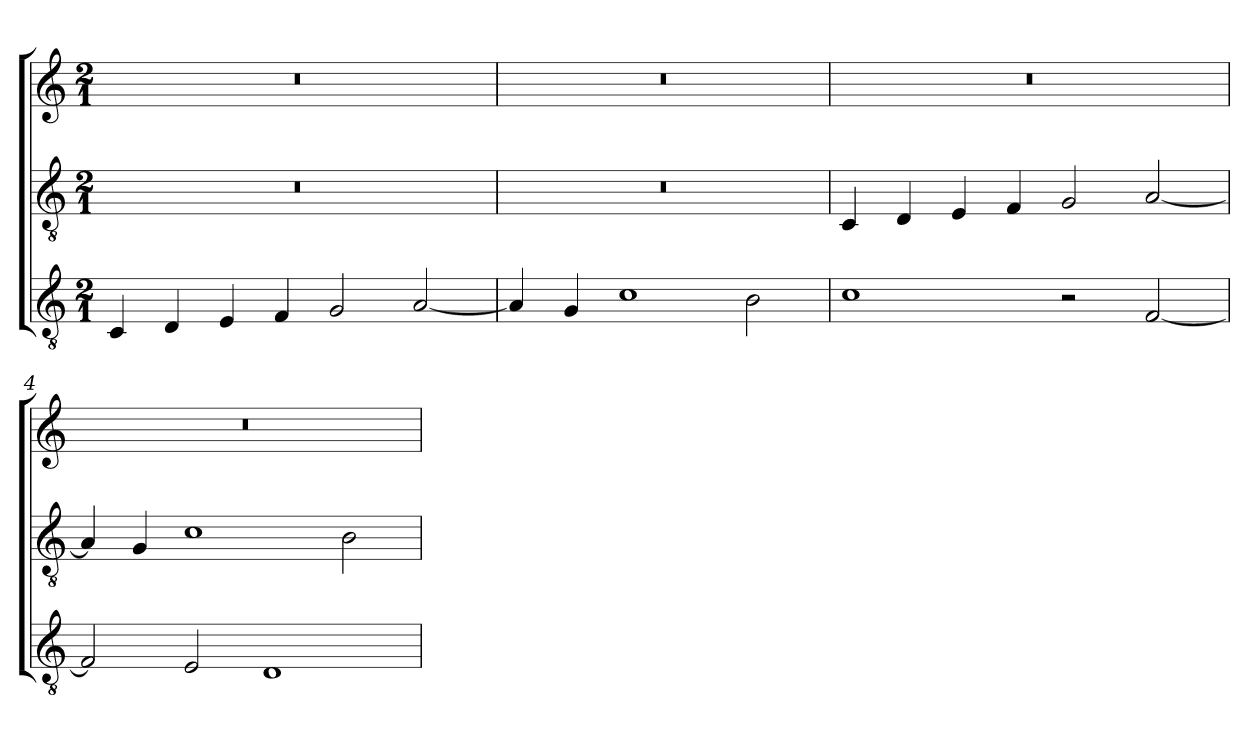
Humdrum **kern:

**kern	**kern	**kern
*part3	*part2	*part1
*staff3	*staff2	*staff1
*clefGv2	*clefGv2	*clefG2
*k[]	*k[]	*k[]
*M2/1	*M2/1	*M2/1
=1	=1	=1
4C	0r	0r
4D	.	.
4E	.	.
4F	.	.
2G	.	.
[2A	.	.
=2	=2	=2
4A]	0r	0r
4G	.	.
1c	.	.
2B	.	.
=3	=3	=3
1c	4C	0r
.	4D	.
.	4E	.
.	4F	.
2r	2G	.
[2F	[2A	.
=4	=4	=4
2F]	4A]	0r
.	4G	.
2E	1c	.
1D	.	.
.	2B	.
=	=	=
*-	*-	*-
